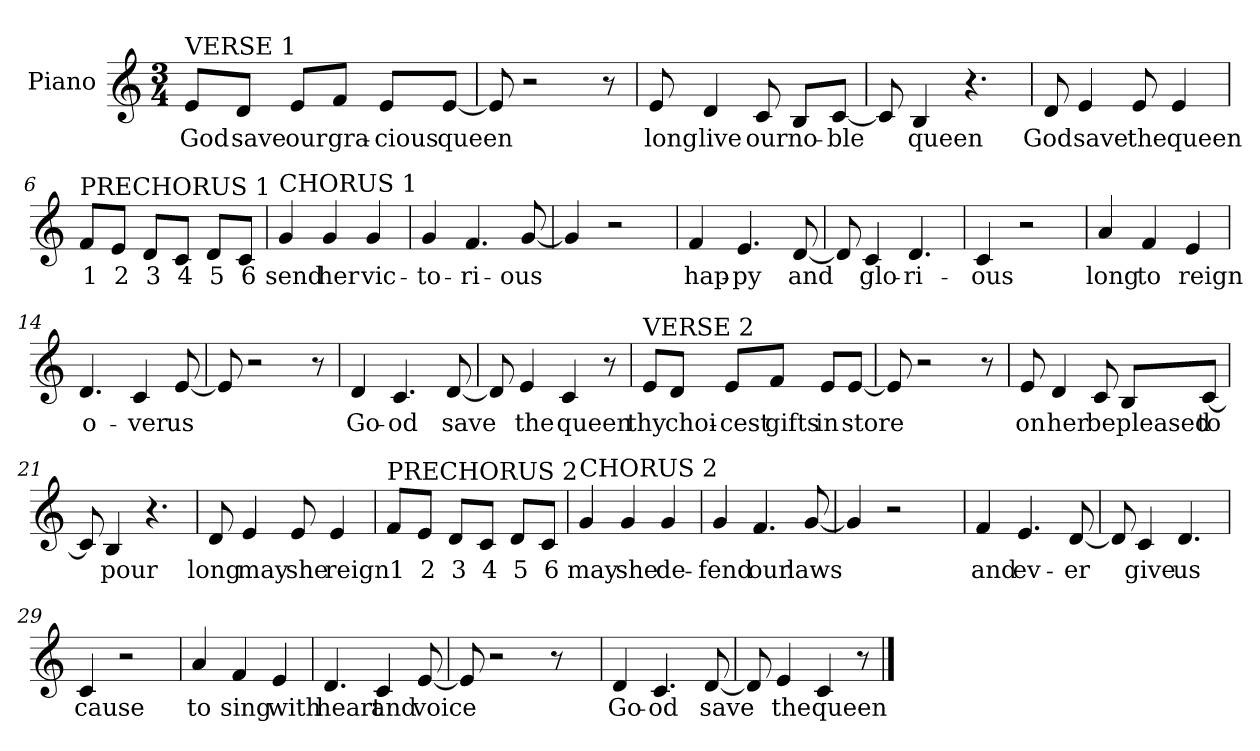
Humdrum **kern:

**kern	**text
*part1	*part1
*staff1	*staff1
*I"Piano	*
*clefG2	*
*M3/4	*
*MM80	*
=1	=1
!LO:TX:a:t=VERSE 1	!
8e/L	God
8d/J	save
8e/L	our
8f/J	gra-
8e/L	-cious
[8e/J	queen
=2	=2
8e]	.
2r	.
8r	.
=3	=3
8e	long
4d	live
8c	our
8B/L	no-
[8c/J	-ble
=4	=4
8c]	.
4B	queen
4.r	.
=5	=5
8d	God
4e	save
8e	the
4e	queen
=6	=6
!LO:TX:a:t=PRECHORUS 1	!
8f/L	1
8e/J	2
8d/L	3
8c/J	4
8d/L	5
8c/J	6
=7	=7
!LO:TX:a:t=CHORUS 1	!
4g	send
4g	her
4g	vic-
=8	=8
4g	-to-
4.f	-ri-
[8g	-ous
=9	=9
4g]	.
2r	.
=10	=10
4f	hap-
4.e	-py
[8d	and
=11	=11
8d]	.
4c	glo-
4.d	-ri-
=12	=12
4c	-ous
2r	.
=13	=13
4a	long
4f	to
4e	reign
=14	=14
4.d	o-
4c	-ver
[8e	us
=15	=15
8e]	.
2r	.
8r	.
=16	=16
4d	Go-
4.c	-od
[8d	save
=17	=17
8d]	.
4e	the
4c	queen
8r	.
=18	=18
!LO:TX:a:t=VERSE 2	!
8e/L	thy
8d/J	choi-
8e/L	-cest
8f/J	gifts
8e/L	in
[8e/J	store
=19	=19
8e]	.
2r	.
8r	.
=20	=20
8e	on
4d	her
8c	be
8B/L	pleased
[8c/J	to
=21	=21
8c]	.
4B	pour
4.r	.
=22	=22
8d	long
4e	may
8e	she
4e	reign
=23	=23
!LO:TX:a:t=PRECHORUS 2	!
8f/L	1
8e/J	2
8d/L	3
8c/J	4
8d/L	5
8c/J	6
=24	=24
!LO:TX:a:t=CHORUS 2	!
4g	may
4g	she
4g	de-
=25	=25
4g	-fend
4.f	our
[8g	laws
=26	=26
4g]	.
2r	.
=27	=27
4f	and
4.e	ev-
[8d	-er
=28	=28
8d]	.
4c	give
4.d	us
=29	=29
4c	cause
2r	.
=30	=30
4a	to
4f	sing
4e	with
=31	=31
4.d	heart
4c	and
[8e	voice
=32	=32
8e]	.
2r	.
8r	.
=33	=33
4d	Go-
4.c	-od
[8d	save
=34	=34
8d]	.
4e	the
4c	queen
8r	.
==	==
*-	*-
